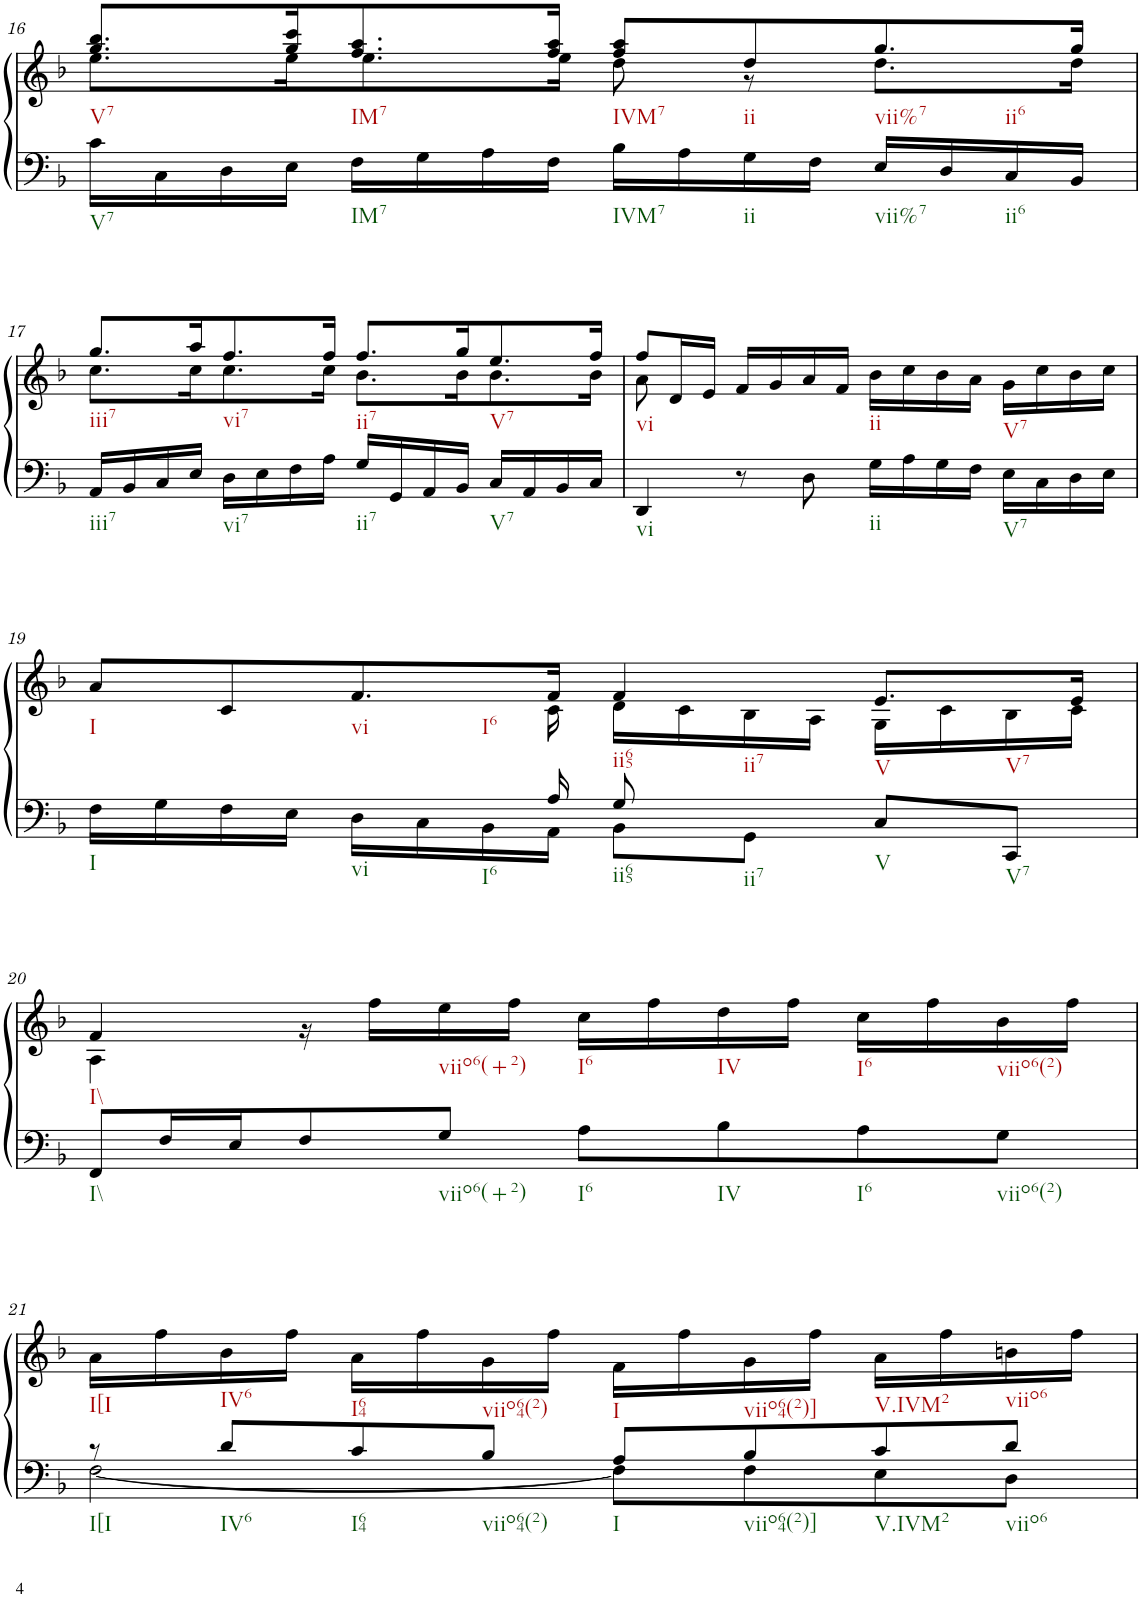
**kern	**kern
*part1	*part1
*staff2	*staff1
*I"Klavier linke Hand	*
!!LO:PB:g=z
*clefF4	*clefG2
*k[b-]	*k[b-]
*M2/2	*M2/2
=16	=16
*	*^
16c\LL	8.gg/ 8.bb-/L	8.ee\L
16C\	.	.
16D\	.	.
16E\JJ	16gg/ 16ccc/K	16ee\K
16F\LL	8.ff/ 8.aa/	8.ee\
16G\	.	.
16A\	.	.
16F\JJ	16ff/ 16aa/Jk	16ee\Jk
16B-\LL	8ff/ 8aa/L	8dd\
16A\	.	.
16G\	8dd/	8r
16F\JJ	.	.
16E/LL	8.gg/	8.dd\L
16D/	.	.
16C/	.	.
16BB-/JJ	16gg/Jk	16dd\Jk
!!LO:LB:g=z	!!
=17	=17	=17
16AA/LL	8.gg/L	8.cc\L
16BB-/	.	.
16C/	.	.
16E/JJ	16aa/K	16cc\K
16D\LL	8.ff/	8.cc\
16E\	.	.
16F\	.	.
16A\JJ	16ff/Jk	16cc\Jk
16G/LL	8.ff/L	8.b-\L
16GG/	.	.
16AA/	.	.
16BB-/JJ	16gg/K	16b-\K
16C/LL	8.ee/	8.b-\
16AA/	.	.
16BB-/	.	.
16C/JJ	16ff/Jk	16b-\Jk
=18	=18	=18
4DD/	8ff/L	8a\
.	16d/L	4.ryy
.	16e/JJ	.
8r	16f/LL	.
.	16g/	.
8D\	16a/	.
.	16f/JJ	.
16G\LL	2ryy	16b-\LL
16A\	.	16cc\
16G\	.	16b-\
16F\JJ	.	16a\JJ
16E\LL	.	16g\LL
16C\	.	16cc\
16D\	.	16b-\
16E\JJ	.	16cc\JJ
!!LO:LB:g=z	!!
=19	=19	=19
*^	*	*
4..ryy	16F\LL	8a/L	4..ryy
.	16G\	.	.
.	16F\	8c/	.
.	16E\JJ	.	.
.	16D\LL	8.f/	.
.	16C\	.	.
.	16BB-\	.	.
16A/	16AA\JJ	16f/Jk	16c\
8G/	8BB-\L	4f/	16d\LL
.	.	.	16c\
8ryy	8GG\J	.	16B-\
.	.	.	16A\JJ
8C/L	4ryy	8.e/L	16G\LL
.	.	.	16c\
8CC/J	.	.	16B-\
.	.	16e/Jk	16c\JJ
*v	*v	*	*
!!LO:LB:g=z	!!
=20	=20	=20
8FF/L	4f/	4A\
16F/L	.	.
16E/J	.	.
8F/	2.ryy	16r
.	.	16ff\LL
8G/J	.	16ee\
.	.	16ff\JJ
8A\L	.	16cc\LL
.	.	16ff\
8B-\	.	16dd\
.	.	16ff\JJ
8A\	.	16cc\LL
.	.	16ff\
8G\J	.	16b-\
.	.	16ff\JJ
!!LO:LB:g=z	!!
=21	=21	=21
*^	*	*
8r	[2F\	1ryy	16a\LL
.	.	.	16ff\
8d/L	.	.	16b-\
.	.	.	16ff\JJ
8c/	.	.	16a\LL
.	.	.	16ff\
8B-/J	.	.	16g\
.	.	.	16ff\JJ
8A/L	8F\L]	.	16f\LL
.	.	.	16ff\
8B-/	8F\	.	16g\
.	.	.	16ff\JJ
8c/	8E\	.	16a\LL
.	.	.	16ff\
8d/J	8D\J	.	16bn\
.	.	.	16ff\JJ
*v	*v	*	*
*	*v	*v
=	=
*-	*-
